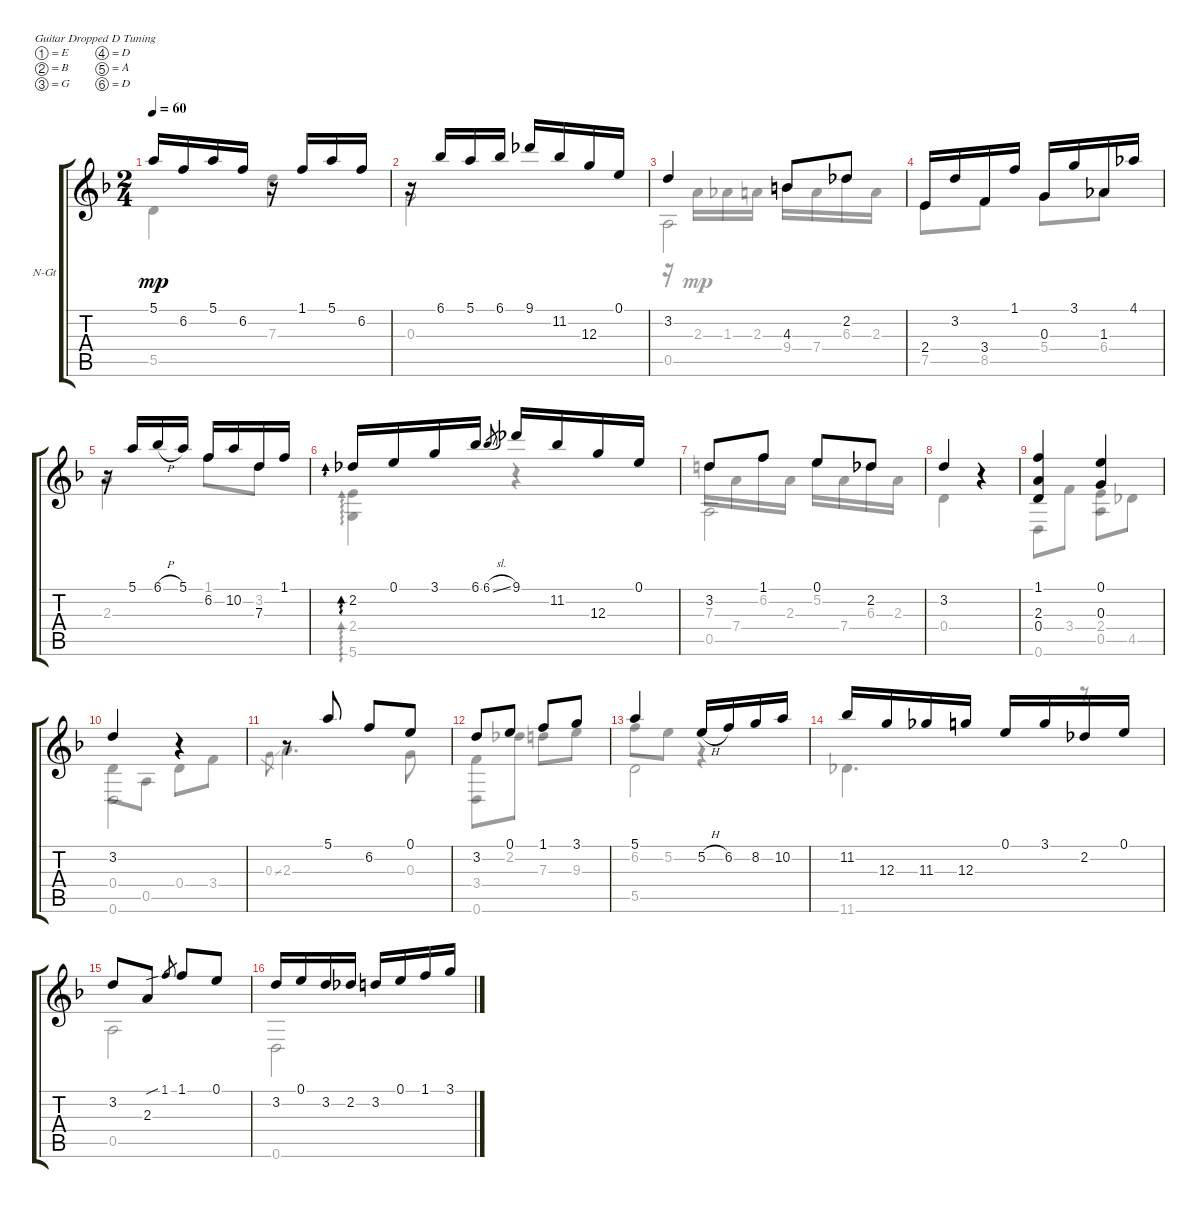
\defaultSystemsLayout 4
\bracketExtendMode groupsimilarinstruments
\firstSystemTrackNameOrientation horizontal
\otherSystemsTrackNameOrientation horizontal
\track ("Nylon Guitar" "N-Gt") {instrument acousticguitarnylon}
\staff {score tabs}
\tuning (E4 B3 G3 D3 A2 D2)
\voice
\ts (2 4)
\tempo 60
\clef g2
\ks f
5.1.16{dy mp} 6.2.16 5.1.16 6.2.16 r.16 1.1.16 5.1.16 6.2.16 |
r.16 6.1.16 5.1.16 6.1.16 9.1.16 11.2.16 12.3.16 0.1.16 |
3.2.4 4.3.8 2.2.8 |
2.4.16 3.2.16 3.4.16 1.1.16 0.3.16 3.1.16 1.3.16 4.1.16 |
r.16 5.1.16 6.1{h}.16 5.1.16 6.2.16 10.2.16 7.3.16 1.1.16 |
2.2.16{ad 0} 0.1.16 3.1.16 6.1.16 6.1{sl}.8{gr} 9.1.16 11.2.16 12.3.16 0.1.16 |
3.2.8 1.1.8 0.1.8 2.2.8 |
3.2.4 r.4 |
(0.4 2.3 1.1).4 (0.1 0.3).4 |
3.2.4 r.4 |
r.8 5.1.8 6.2.8 0.1.8 |
3.2.8 0.1.8 1.1.8 3.1.8 |
5.1.4 5.2{h}.16 6.2.16 8.2.16 10.2.16 |
11.2.16 12.3.16 11.3.16 12.3.16 0.1.16 3.1.16 2.2.16 0.1.16 |
3.2.8 2.3.8 1.1{sib}.8{gr} 1.1.8 0.1.8 |
3.2.16 0.1.16 3.2.16 2.2.16 3.2.16 0.1.16 1.1.16 3.1.16
\voice
\clef g2
\ottava regular
\simile none
\ks f
5.5.4{dy mp} 7.3.4 |
0.3.2 |
0.5.2 |
7.5.8 8.5.8 5.4.8 6.4.8 |
2.3.4 1.1.8 3.2.8 |
(5.6 2.4).4{ad 0} r.4 |
0.5.2 |
0.4.4 r.4 |
0.6.8 3.4.8 (2.4 0.5).8 4.5.8 |
0.6.2 |
0.3{ss}.8{gr} 2.3.4{d} 0.3.8 |
(0.6 3.4).8 2.2.8 7.3.8 9.3.8 |
5.5.2 |
11.6.4{d} r.8 |
0.5.2 |
0.6.2
\voice
\clef g2
\ottava regular
\simile none
\ks f
|
|
r.16 2.3.16 1.3.16 2.3.16 9.4.16 7.4.16 6.3.16 2.3.16 |
|
|
|
7.3.16 7.4.16 6.2.16 2.3.16 5.2.16 7.4.16 6.3.16 2.3.16 |
|
|
0.4.8 0.5.8 0.4.8 3.4.8 |
|
|
6.2.8 5.2.8 r.4 |
|
|
